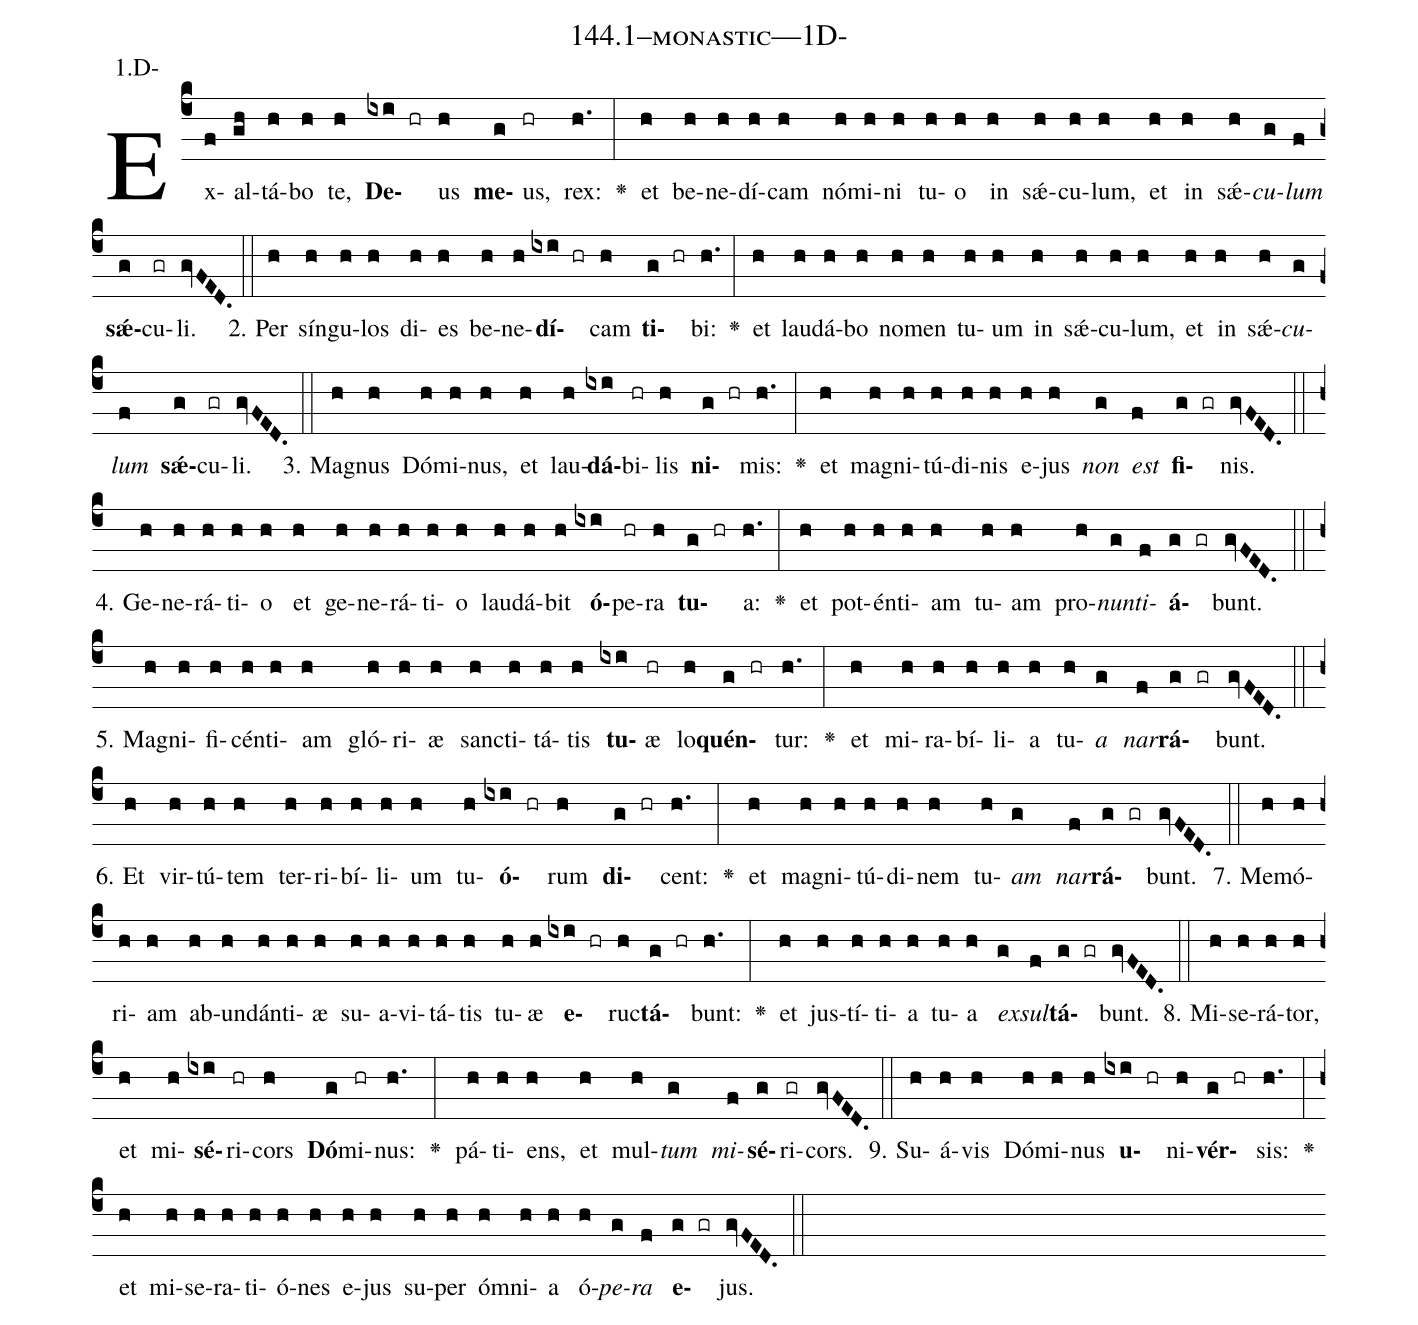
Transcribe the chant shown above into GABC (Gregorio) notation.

name: 144.1--monastic---1D-;
annotation: 1.D-;
%%
(c4)Ex(f)al(gh)tá(h)bo(h) te,(h) <b>De</b>(ixi hr)us(h) <b>me</b>(g)us,(hr) rex:(h.) <v>\greheightstar</v>(:) et(h) be(h)ne(h)dí(h)cam(h) nó(h)mi(h)ni(h) tu(h)o(h) in(h) sǽ(h)cu(h)lum,(h) et(h) in(h) sǽ(h)<i>cu</i>(g)<i>lum</i>(f) <b>sǽ</b>(g)cu(gr)li.(gvFED.) (::)
2. Per(h) sín(h)gu(h)los(h) di(h)es(h) be(h)ne(h)<b>dí</b>(ixi hr)cam(h) <b>ti</b>(g hr)bi:(h.) <v>\greheightstar</v>(:) et(h) lau(h)dá(h)bo(h) no(h)men(h) tu(h)um(h) in(h) sǽ(h)cu(h)lum,(h) et(h) in(h) sǽ(h)<i>cu</i>(g)<i>lum</i>(f) <b>sǽ</b>(g)cu(gr)li.(gvFED.) (::)
3. Ma(h)gnus(h) Dó(h)mi(h)nus,(h) et(h) lau(h)<b>dá</b>(ixi)bi(hr)lis(h) <b>ni</b>(g hr)mis:(h.) <v>\greheightstar</v>(:) et(h) ma(h)gni(h)tú(h)di(h)nis(h) e(h)jus(h) <i>non</i>(g) <i>est</i>(f) <b>fi</b>(g gr)nis.(gvFED.) (::)
4. Ge(h)ne(h)rá(h)ti(h)o(h) et(h) ge(h)ne(h)rá(h)ti(h)o(h) lau(h)dá(h)bit(h) <b>ó</b>(ixi)pe(hr)ra(h) <b>tu</b>(g hr)a:(h.) <v>\greheightstar</v>(:) et(h) pot(h)én(h)ti(h)am(h) tu(h)am(h) pro(h)<i>nun</i>(g)<i>ti</i>(f)<b>á</b>(g gr)bunt.(gvFED.) (::)
5. Ma(h)gni(h)fi(h)cén(h)ti(h)am(h) gló(h)ri(h)æ(h) sanc(h)ti(h)tá(h)tis(h) <b>tu</b>(ixi)æ(hr) lo(h)<b>quén</b>(g hr)tur:(h.) <v>\greheightstar</v>(:) et(h) mi(h)ra(h)bí(h)li(h)a(h) tu(h)<i>a</i>(g) <i>nar</i>(f)<b>rá</b>(g gr)bunt.(gvFED.) (::)
6. Et(h) vir(h)tú(h)tem(h) ter(h)ri(h)bí(h)li(h)um(h) tu(h)<b>ó</b>(ixi hr)rum(h) <b>di</b>(g hr)cent:(h.) <v>\greheightstar</v>(:) et(h) ma(h)gni(h)tú(h)di(h)nem(h) tu(h)<i>am</i>(g) <i>nar</i>(f)<b>rá</b>(g gr)bunt.(gvFED.) (::)
7. Me(h)mó(h)ri(h)am(h) ab(h)un(h)dán(h)ti(h)æ(h) su(h)a(h)vi(h)tá(h)tis(h) tu(h)æ(h) <b>e</b>(ixi hr)ruc(h)<b>tá</b>(g hr)bunt:(h.) <v>\greheightstar</v>(:) et(h) jus(h)tí(h)ti(h)a(h) tu(h)a(h) <i>ex</i>(g)<i>sul</i>(f)<b>tá</b>(g gr)bunt.(gvFED.) (::)
8. Mi(h)se(h)rá(h)tor,(h) et(h) mi(h)<b>sé</b>(ixi)ri(hr)cors(h) <b>Dó</b>(g)mi(hr)nus:(h.) <v>\greheightstar</v>(:) pá(h)ti(h)ens,(h) et(h) mul(h)<i>tum</i>(g) <i>mi</i>(f)<b>sé</b>(g)ri(gr)cors.(gvFED.) (::)
9. Su(h)á(h)vis(h) Dó(h)mi(h)nus(h) <b>u</b>(ixi hr)ni(h)<b>vér</b>(g hr)sis:(h.) <v>\greheightstar</v>(:) et(h) mi(h)se(h)ra(h)ti(h)ó(h)nes(h) e(h)jus(h) su(h)per(h) óm(h)ni(h)a(h) ó(h)<i>pe</i>(g)<i>ra</i>(f) <b>e</b>(g gr)jus.(gvFED.) (::)
